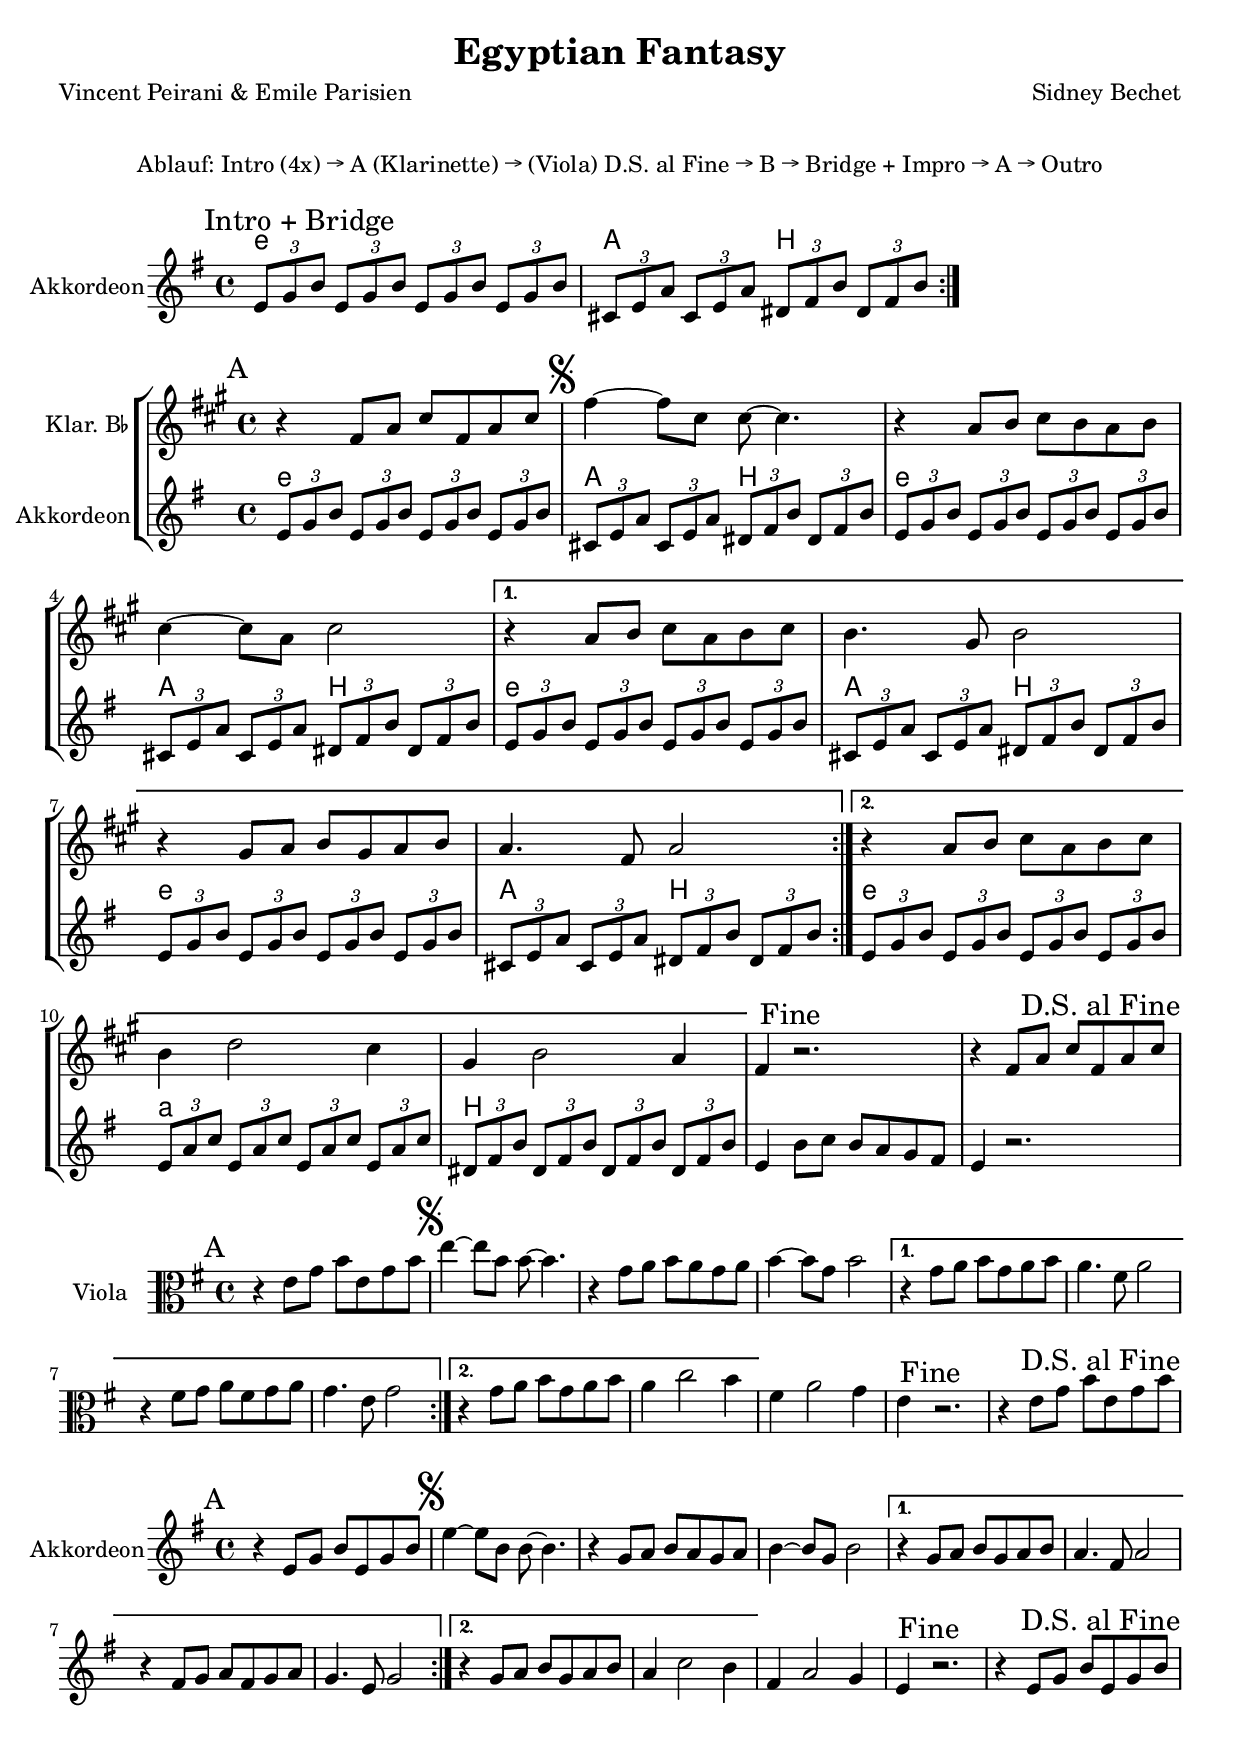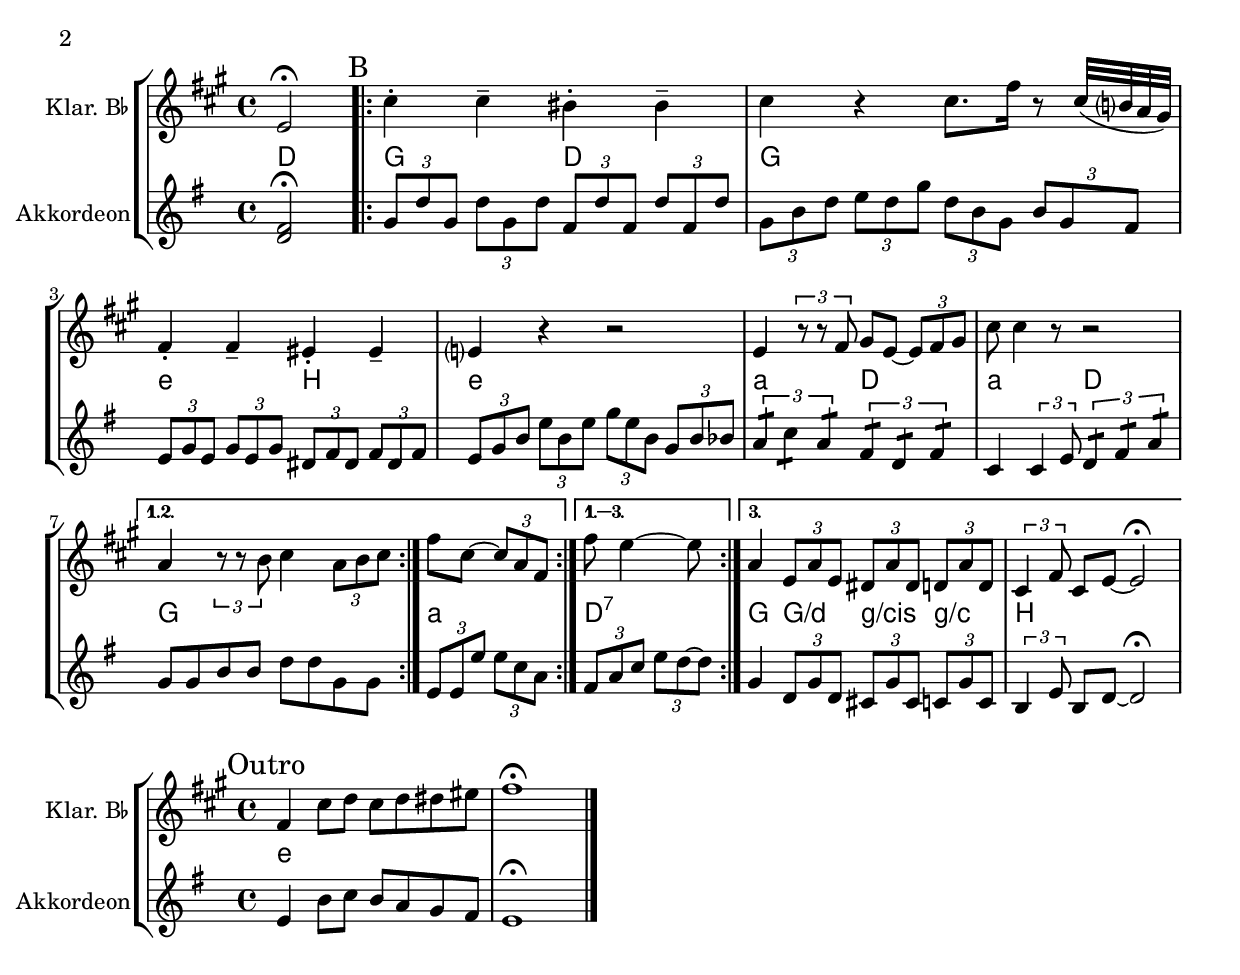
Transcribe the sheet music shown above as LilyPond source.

\version "2.18"

\header {
  title = "Egyptian Fantasy"
	poet = "Vincent Peirani & Emile Parisien"
  composer = "Sidney Bechet"
}
\include "deutsch.ly"

\version "2.18"

\header {
  title = "Egyptian Fantasy"
	poet = "Vincent Peirani & Emile Parisien"
  composer = "Sidney Bechet"
}
\include "deutsch.ly"


melody =
	\relative c' {
		#(set-accidental-style 'modern-cautionary)
			\key e \minor

			\mark A
			\repeat volta 2 {
				r4 e8 g h e, g h  \mark \markup { \musicglyph #"scripts.segno" } e4 ~ e8 h8 h ~ h4.
				r4 g8 a h a g a h4 ~ h8 g h2

			}
			\alternative {
				{
					r4 g8 a h g a h a4. fis8 a2
					r4 fis8 g a fis g a g4. e8 g2
				}
				{ r4 g8 a h g a h a4 c2 h4}
			}
			fis4 a2 g4 e \mark \markup{Fine} r2.
			r4 e8 g h e, g h
			\once \override Score.RehearsalMark.break-visibility = #end-of-line-visible
			\once \override Score.RehearsalMark.self-alignment-X = #RIGHT
			\mark "D.S. al Fine"
		}

melody_mittelteil =
	\relative c' {
		#(set-accidental-style 'modern-cautionary)
			\key e \minor
			\partial 2
			d2\fermata
			\mark B
			\repeat volta 3 {
				h'4-. h-- ais-. ais-- h r h8. e16 r8 h32 (a g fis) e4-. e--
				dis-. dis-- d r r2 d4 \times 2/3 {r8 r e}
				fis d ~ \times 2/3 {d e fis} h8 h4 r8 r2

			}
			\alternative {
				{
					g4 \times 2/3 {r8 r a} h4 \times 2/3 {g8 a h}
					e8 h ~ \times 2/3{h g e} e' d4 ~ d8
				}
				{
					g,4
					\times 2/3 {d8 g d}
					\times 2/3 {cis g' cis,}
					\times 2/3 {c g' c,}
				}
			}
			\times 2/3 {h4 e8} h d ~ d2\fermata

		}
outro = \relative c' {
	#(set-accidental-style 'modern-cautionary)
		\key e \minor
		%\partial 2.
		e4 h'8 c h c cis dis e1\fermata \bar "|."
	}

begleitung_mittelteil =
	\relative c' {
		#(set-accidental-style 'modern-cautionary)
			\key e \minor
			\partial 2
			d2
		}

\version "2.18"

\header {
  title = "Egyptian Fantasy"
	poet = "Vincent Peirani & Emile Parisien"
  composer = "Sidney Bechet"
}
\include "deutsch.ly"


akkordeonvorspiel =
	\relative c' {
		#(set-accidental-style 'modern-cautionary)
		\clef violin
		\key e \minor
		\repeat volta 4 {
			\times 2/3 {e8 g h} \times 2/3 {e, g h} \times 2/3 {e, g h} \times 2/3 {e, g h}
			\times 2/3 {cis, e a} \times 2/3 {cis, e a} \times 2/3 {dis, fis h} \times 2/3 {dis, fis h}
		}

	}


akkordeon =
	\relative c' {
		#(set-accidental-style 'modern-cautionary)
		\clef violin
		\key e \minor

		\repeat volta 2 {
			\times 2/3 {e g h} \times 2/3 {e, g h} \times 2/3 {e, g h} \times 2/3 {e, g h}
			\times 2/3 {cis, e a} \times 2/3 {cis, e a} \times 2/3 {dis, fis h} \times 2/3 {dis, fis h}

			\times 2/3 {e, g h} \times 2/3 {e, g h} \times 2/3 {e, g h} \times 2/3 {e, g h}
			\times 2/3 {cis, e a} \times 2/3 {cis, e a} \times 2/3 {dis, fis h} \times 2/3 {dis, fis h}

			\times 2/3 {e, g h} \times 2/3 {e, g h} \times 2/3 {e, g h} \times 2/3 {e, g h}
			\times 2/3 {cis, e a} \times 2/3 {cis, e a} \times 2/3 {dis, fis h} \times 2/3 {dis, fis h}

			}
			\alternative {
				{
					\times 2/3 {e, g h} \times 2/3 {e, g h} \times 2/3 {e, g h} \times 2/3 {e, g h}
					\times 2/3 {cis, e a} \times 2/3 {cis, e a} \times 2/3 {dis, fis h} \times 2/3 {dis, fis h}
				}
				{
					\times 2/3 {e, g h} \times 2/3 {e, g h} \times 2/3 {e, g h} \times 2/3 {e, g h}
					\times 2/3 {e, a c} \times 2/3 {e, a c} \times 2/3 {e, a c} \times 2/3 {e, a c}
				}
			}
		\times 2/3 {dis, fis h} \times 2/3 {dis, fis h} \times 2/3 {dis, fis h} \times 2/3 {dis, fis h}
		e,4 h'8 c h a g fis e4 r2.
	}

akkordeonchords_one = \chordmode {
	\germanChords
	\set chordNameLowercaseMinor = ##t
	\set chordChanges = ##t
	\set noChordSymbol = ""

	e1:m
	a2 h

}

akkordeonchords = \chordmode {
	\germanChords
	\set chordNameLowercaseMinor = ##t
	\set chordChanges = ##t
	\set noChordSymbol = ""

	\repeat volta 2 {
		e1:m
		a2 h

		e1:m
		a2 h
	}
	\alternative {
		{
			e1:m
			a2 h

			e1:m
			a2 h
		}
		{
			e1:m
			a:m
			h
		}
	}
}

akkordeon_mittelteil =
	\relative c' {
		#(set-accidental-style 'modern-cautionary)
		\clef violin
		\key e \minor

		\partial 2
		<d fis>2\fermata

		\repeat volta 3 {
			\times 2/3 {g8 d' g,} \times 2/3 {d' g, d'}
			\times 2/3 {fis, d' fis,} \times 2/3 {d' fis, d'}
			\times 2/3 {g, h d} \times 2/3 {e d g}
			\times 2/3 {d h g} \times 2/3 {h g fis}

			\times 2/3 {e8 g e} \times 2/3 {g e g}
			\times 2/3 {dis fis dis} \times 2/3 {fis dis fis}
			\times 2/3 {e g h} \times 2/3 {e h e}
			\times 2/3 {g e h} \times 2/3 {g h b}

			\times 2/3 {a4:8 c:8 a:8} \times 2/3 {fis:8 d:8 fis:8}
			c4 \times 2/3 {c4 e8} \times 2/3 {d4:8 fis:8 a:8}

		}
		\alternative {
			{
				g8 g h h d d g, g
				\times 2/3 {e8 e e'} \times 2/3{e c a } \times 2/3 {fis a c} \times 2/3 {e d ~ d}
			}
			{
				g,4
				\times 2/3 {d8 g d}
				\times 2/3 {cis g' cis,}
				\times 2/3 {c g' c,}
				\times 2/3 {h4 e8} h d ~ d2\fermata
			}
		}
	}

akkordeonchords_mittelteil = \chordmode {
	\germanChords
	\set chordNameLowercaseMinor = ##t
	\set chordChanges = ##t
	\set noChordSymbol = ""

		\partial 2
			d2
	
		\repeat volta 3 {
			g2 d     g1 
                        e2:m h   e1:m       a2:m d       a:m d
		}
		\alternative {
			g1 a2:m d:7 
		}
		{
			g4  g/d  g:m/cis g:m/c   
		}
		 h1
}       
		
                  

akkordeon_outro = \relative c' {
	#(set-accidental-style 'modern-cautionary)
	\key e \minor
	%\partial 2.
	e4 h'8 c h a g fis e1\fermata \bar "|."
}

akkordeonchords_outro = \chordmode {
	\germanChords
	\set chordNameLowercaseMinor = ##t
	\set chordChanges = ##t
	\set noChordSymbol = ""

	%\partial 2
	e1:m e4:m
}


#(set-accidental-style 'modern-cautionary)

\markup {
	\column{
	\null
	\null
	\fill-line{
		"Ablauf: Intro (4x) → A (Klarinette) → (Viola) D.S. al Fine → B → Bridge + Impro → A → Outro"
	}
	\null
}
}

\new StaffGroup <<
	\new ChordNames \akkordeonchords_one
	\new Staff \with {
		instrumentName = Akkordeon
	} {
		\mark "Intro + Bridge"
		\akkordeonvorspiel
	}
>>
\new StaffGroup <<
	\set Score.markFormatter = #format-mark-circle-letters
	\time 4/4
	\new Staff \with {
		instrumentName = \markup { "Klar." \concat{ B \teeny \raise #0.4 \flat } }
	} \transpose b c' {
		\clef violin
		\melody
	}

	\new ChordNames \akkordeonchords

	\new Staff \with {
		instrumentName = Akkordeon
	} { \akkordeon}
>>

\new StaffGroup <<
		\time 4/4

		%\new Staff \with {
			%instrumentName = Violin
		%} {\akkordeon}

		\new Staff \with {
			instrumentName = Viola
		} \transpose c c {
			\clef alto
			\melody
		}
	>>

\new StaffGroup <<
		\time 4/4

		%\new Staff \with {
			%instrumentName = Akkordeon
		%} {\akkordeon}

		\new Staff \with {
			instrumentName = Akkordeon
		} \transpose c c {
			\clef violin
			\melody
		}
	>>

\new StaffGroup <<
		\time 4/4
		\new Staff \with {
			instrumentName = \markup { "Klar." \concat{ B \teeny \raise #0.4 \flat } }
			} \transpose b c' {
			\clef violin
			\melody_mittelteil
		}
		%\new Staff \with {
			%instrumentName = Viola
		%} \transpose c c {
			%\clef alto
			%\begleitung_mittelteil
		%}
	        \new ChordNames \akkordeonchords_mittelteil
		\new Staff \with {
			instrumentName = Akkordeon
		} {\akkordeon_mittelteil}
	>>
\new StaffGroup <<
		\time 4/4
		\new Staff \with {
			instrumentName = \markup { "Klar." \concat{ B \teeny \raise #0.4 \flat } }
		} \transpose b c' {
			\mark "Outro"
			\clef violin
			\outro
		}
		\new ChordNames \akkordeonchords_outro
		\new Staff \with {
			instrumentName = Akkordeon
		} {\akkordeon_outro}
	>>
